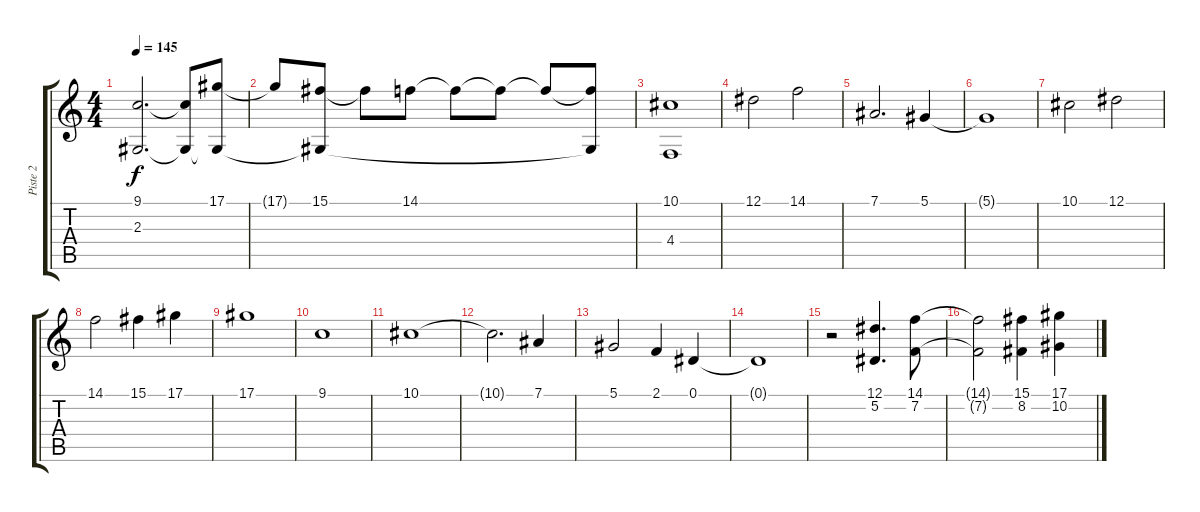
\track ("Piste 2" "Piste 2") {instrument stringensemble1}
\staff {score tabs}
\tuning (Eb4 Bb3 Gb3 Db3 Ab2 Eb2) {hide}
\ts (4 4)
\tempo 145
\clef g2
\ks c
(9.1 2.3{t}).2{d dy f} (9.1{t} 2.3{t}).8 (17.1 2.3{t}).8 |
17.1{t}.8 (15.1 2.3{t}).8 15.1{t}.8 14.1.8 14.1{t}.8 14.1{t}.8 14.1{t}.8 (14.1{t} 2.3{t}).8 |
(10.1 4.4).1 |
12.1.2 14.1.2 |
7.1.2{d} 5.1.4 |
5.1{t}.1 |
10.1.2 12.1.2 |
14.1.2 15.1.4 17.1.4 |
17.1.1 |
9.1.1 |
10.1.1 |
10.1{t}.2{d} 7.1.4 |
5.1.2 2.1.4 0.1.4 |
0.1{t}.1 |
r.2 (12.1 5.2).4{d} (14.1 7.2).8 |
(14.1{t} 7.2{t}).2 (15.1 8.2).4 (17.1 10.2).4
